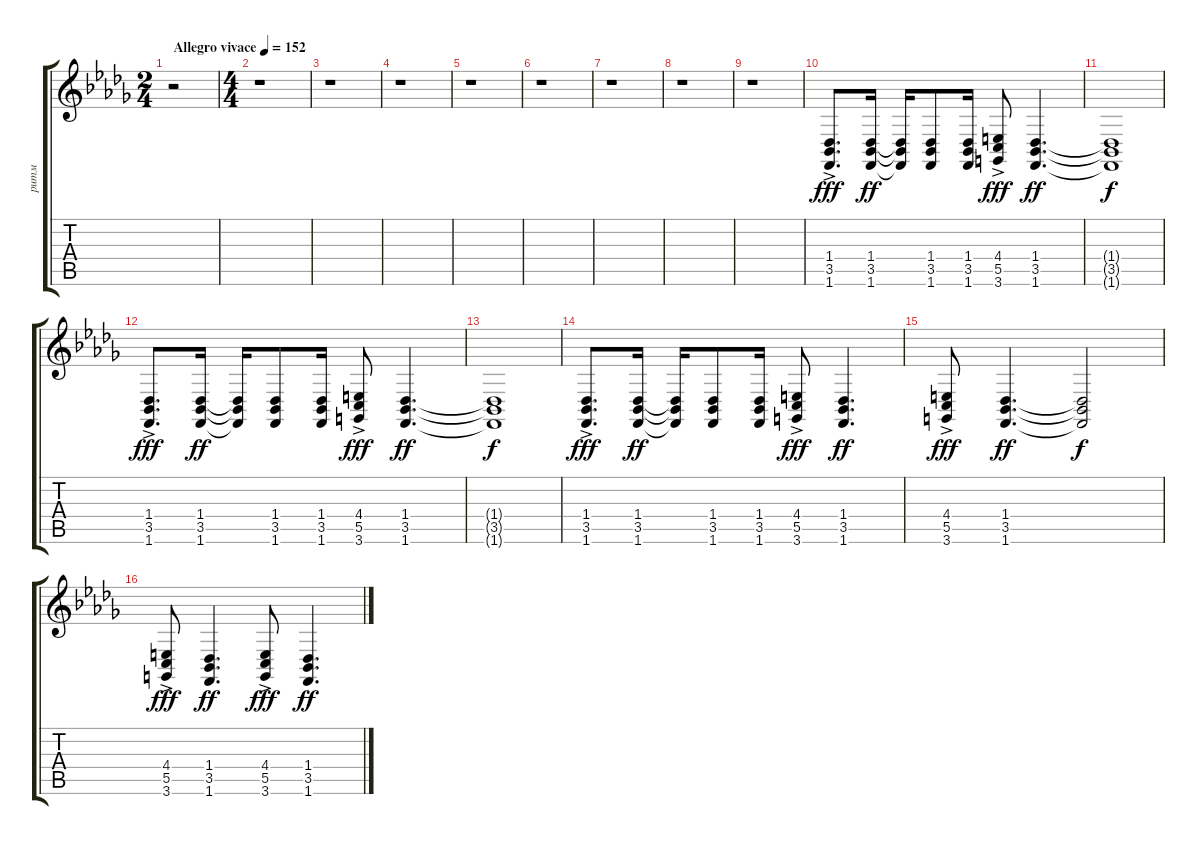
\track ("ритм" "ритм") {instrument acousticgrandpiano}
\staff {score tabs}
\tuning (E4 B3 G3 C3 G2 E2) {hide}
\ts (2 4)
\tempo (152 "Allegro vivace")
\clef g2
\ks bbminor
r.2{dy fff instrument acousticgrandpiano} |
\ts (4 4)
r.1 |
r.1 |
r.1 |
r.1 |
r.1 |
r.1 |
r.1 |
r.1 |
(1.4{ac} 3.5{ac} 1.6{ac}).8{d} (1.4 3.5 1.6).16{dy ff} (1.4{t} 3.5{t} 1.6{t}).16 (1.4 3.5 1.6).8 (1.4 3.5 1.6).16 (4.4{ac} 5.5{ac} 3.6{ac}).8{dy fff} (1.4 3.5 1.6).4{d dy ff} |
(1.4{t} 3.5{t} 1.6{t}).1{dy f} |
(1.4{ac} 3.5{ac} 1.6{ac}).8{d dy fff} (1.4 3.5 1.6).16{dy ff} (1.4{t} 3.5{t} 1.6{t}).16 (1.4 3.5 1.6).8 (1.4 3.5 1.6).16 (4.4{ac} 5.5{ac} 3.6{ac}).8{dy fff} (1.4 3.5 1.6).4{d dy ff} |
(1.4{t} 3.5{t} 1.6{t}).1{dy f} |
(1.4{ac} 3.5{ac} 1.6{ac}).8{d dy fff} (1.4 3.5 1.6).16{dy ff} (1.4{t} 3.5{t} 1.6{t}).16 (1.4 3.5 1.6).8 (1.4 3.5 1.6).16 (4.4{ac} 5.5{ac} 3.6{ac}).8{dy fff} (1.4 3.5 1.6).4{d dy ff} |
(4.4{ac} 5.5{ac} 3.6{ac}).8{dy fff} (1.4 3.5 1.6).4{d dy ff} (1.4{t} 3.5{t} 1.6{t}).2{dy f} |
(4.4{ac} 5.5{ac} 3.6{ac}).8{dy fff} (1.4 3.5 1.6).4{d dy ff} (4.4{ac} 5.5{ac} 3.6{ac}).8{dy fff} (1.4 3.5 1.6).4{d dy ff}
